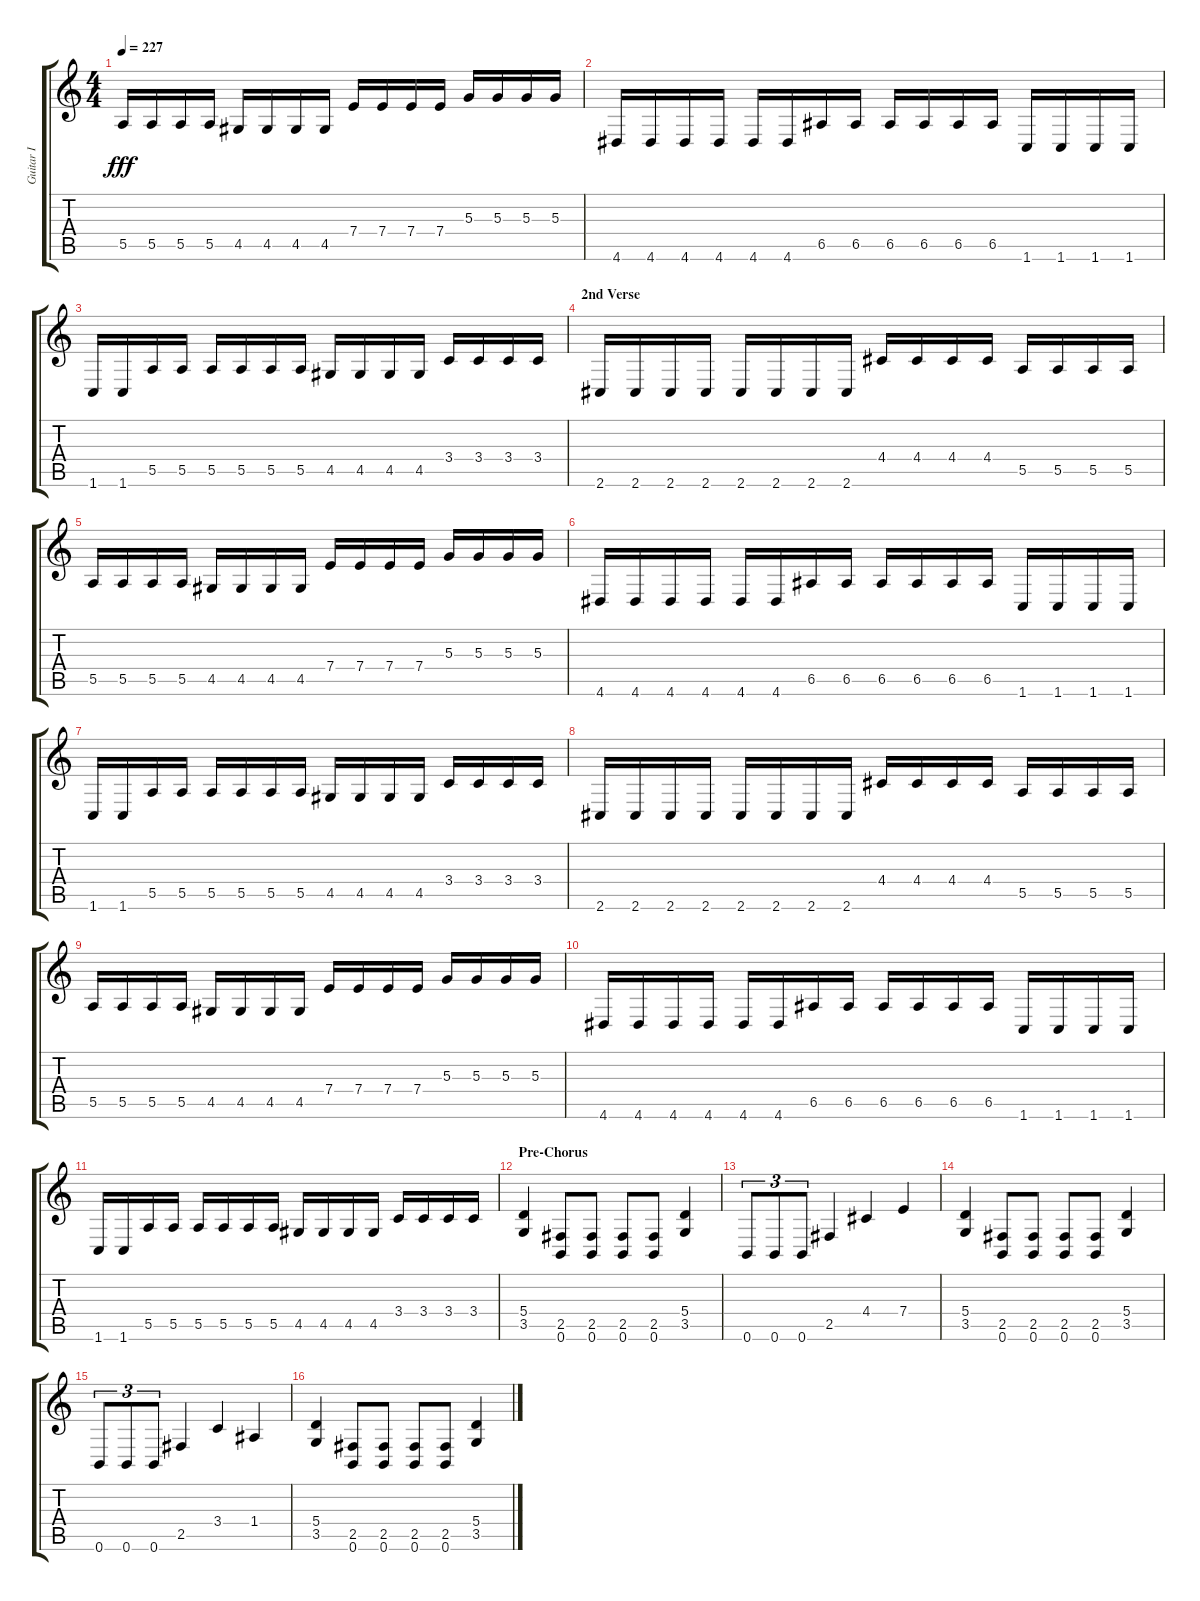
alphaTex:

\track ("Guitar I" "Guitar I") {instrument distortionguitar}
\staff {score tabs}
\tuning (B3 Gb3 D3 A2 E2 B1) {hide}
\ts (4 4)
\tempo 227
\clef g2
\ks c
5.5.16{dy fff} 5.5.16 5.5.16 5.5.16 4.5.16 4.5.16 4.5.16 4.5.16 7.4.16 7.4.16 7.4.16 7.4.16 5.3.16 5.3.16 5.3.16 5.3.16 |
4.6.16 4.6.16 4.6.16 4.6.16 4.6.16 4.6.16 6.5.16 6.5.16 6.5.16 6.5.16 6.5.16 6.5.16 1.6.16 1.6.16 1.6.16 1.6.16 |
1.6.16 1.6.16 5.5.16 5.5.16 5.5.16 5.5.16 5.5.16 5.5.16 4.5.16 4.5.16 4.5.16 4.5.16 3.4.16 3.4.16 3.4.16 3.4.16 |
\section ("" "2nd Verse")
2.6.16{volume 15} 2.6.16 2.6.16 2.6.16 2.6.16 2.6.16 2.6.16 2.6.16 4.4.16 4.4.16 4.4.16 4.4.16 5.5.16 5.5.16 5.5.16 5.5.16 |
5.5.16 5.5.16 5.5.16 5.5.16 4.5.16 4.5.16 4.5.16 4.5.16 7.4.16 7.4.16 7.4.16 7.4.16 5.3.16 5.3.16 5.3.16 5.3.16 |
4.6.16 4.6.16 4.6.16 4.6.16 4.6.16 4.6.16 6.5.16 6.5.16 6.5.16 6.5.16 6.5.16 6.5.16 1.6.16 1.6.16 1.6.16 1.6.16 |
1.6.16 1.6.16 5.5.16 5.5.16 5.5.16 5.5.16 5.5.16 5.5.16 4.5.16 4.5.16 4.5.16 4.5.16 3.4.16 3.4.16 3.4.16 3.4.16 |
2.6.16 2.6.16 2.6.16 2.6.16 2.6.16 2.6.16 2.6.16 2.6.16 4.4.16 4.4.16 4.4.16 4.4.16 5.5.16 5.5.16 5.5.16 5.5.16 |
5.5.16 5.5.16 5.5.16 5.5.16 4.5.16 4.5.16 4.5.16 4.5.16 7.4.16 7.4.16 7.4.16 7.4.16 5.3.16 5.3.16 5.3.16 5.3.16 |
4.6.16 4.6.16 4.6.16 4.6.16 4.6.16 4.6.16 6.5.16 6.5.16 6.5.16 6.5.16 6.5.16 6.5.16 1.6.16 1.6.16 1.6.16 1.6.16 |
1.6.16 1.6.16 5.5.16 5.5.16 5.5.16 5.5.16 5.5.16 5.5.16 4.5.16 4.5.16 4.5.16 4.5.16 3.4.16 3.4.16 3.4.16 3.4.16 |
\section ("" "Pre-Chorus")
(5.4 3.5).4{volume 13} (2.5 0.6).8 (2.5 0.6).8 (2.5 0.6).8 (2.5 0.6).8 (5.4 3.5).4 |
0.6.8{tu (3 2)} 0.6.8{tu (3 2)} 0.6.8{tu (3 2)} 2.5.4 4.4.4 7.4.4 |
(5.4 3.5).4 (2.5 0.6).8 (2.5 0.6).8 (2.5 0.6).8 (2.5 0.6).8 (5.4 3.5).4 |
0.6.8{tu (3 2)} 0.6.8{tu (3 2)} 0.6.8{tu (3 2)} 2.5.4 3.4.4 1.4.4 |
(5.4 3.5).4 (2.5 0.6).8 (2.5 0.6).8 (2.5 0.6).8 (2.5 0.6).8 (5.4 3.5).4
